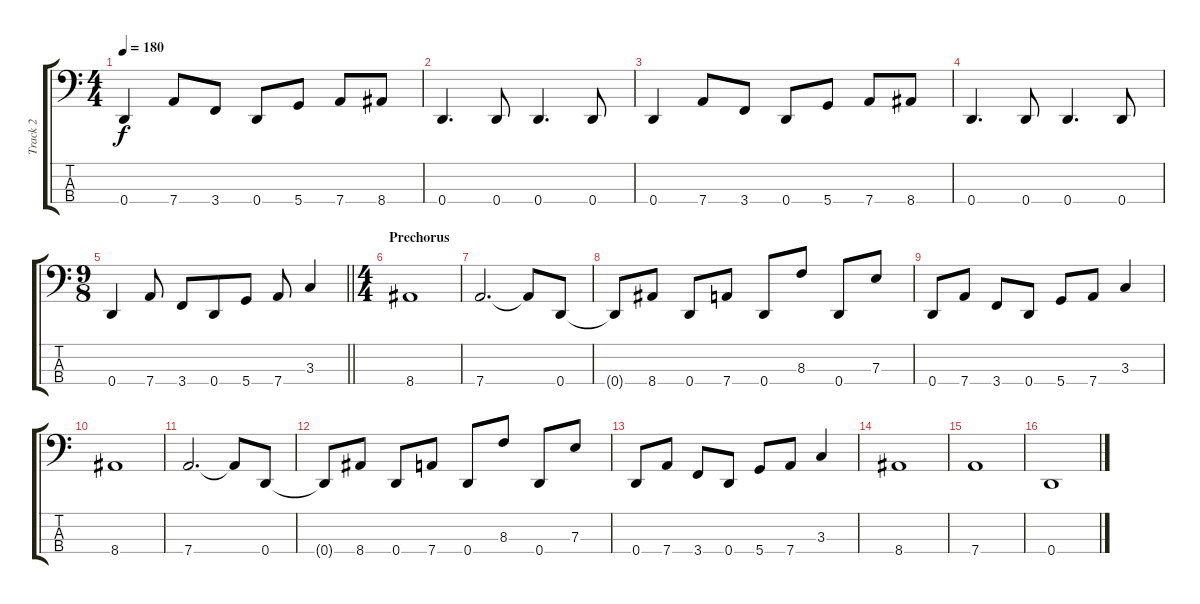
\track ("Track 2" "Track 2") {instrument electricbasspick}
\staff {score tabs}
\tuning (G2 D2 A1 D1) {hide}
\ts (4 4)
\tempo 180
\clef f4
\ks c
0.4.4{dy f} 7.4.8 3.4.8 0.4.8 5.4.8 7.4.8 8.4.8 |
0.4.4{d} 0.4.8 0.4.4{d} 0.4.8 |
0.4.4 7.4.8 3.4.8 0.4.8 5.4.8 7.4.8 8.4.8 |
0.4.4{d} 0.4.8 0.4.4{d} 0.4.8 |
\ts (9 8)
\barLineRight lightlight
0.4.4 7.4.8 3.4.8 0.4.8 5.4.8 7.4.8 3.3.4 |
\ts (4 4)
\section ("" "Prechorus")
8.4.1 |
7.4.2{d} 7.4{t}.8 0.4.8 |
0.4{t}.8 8.4.8 0.4.8 7.4.8 0.4.8 8.3.8 0.4.8 7.3.8 |
0.4.8 7.4.8 3.4.8 0.4.8 5.4.8 7.4.8 3.3.4 |
8.4.1 |
7.4.2{d} 7.4{t}.8 0.4.8 |
0.4{t}.8 8.4.8 0.4.8 7.4.8 0.4.8 8.3.8 0.4.8 7.3.8 |
0.4.8 7.4.8 3.4.8 0.4.8 5.4.8 7.4.8 3.3.4 |
8.4.1 |
7.4.1 |
0.4.1
